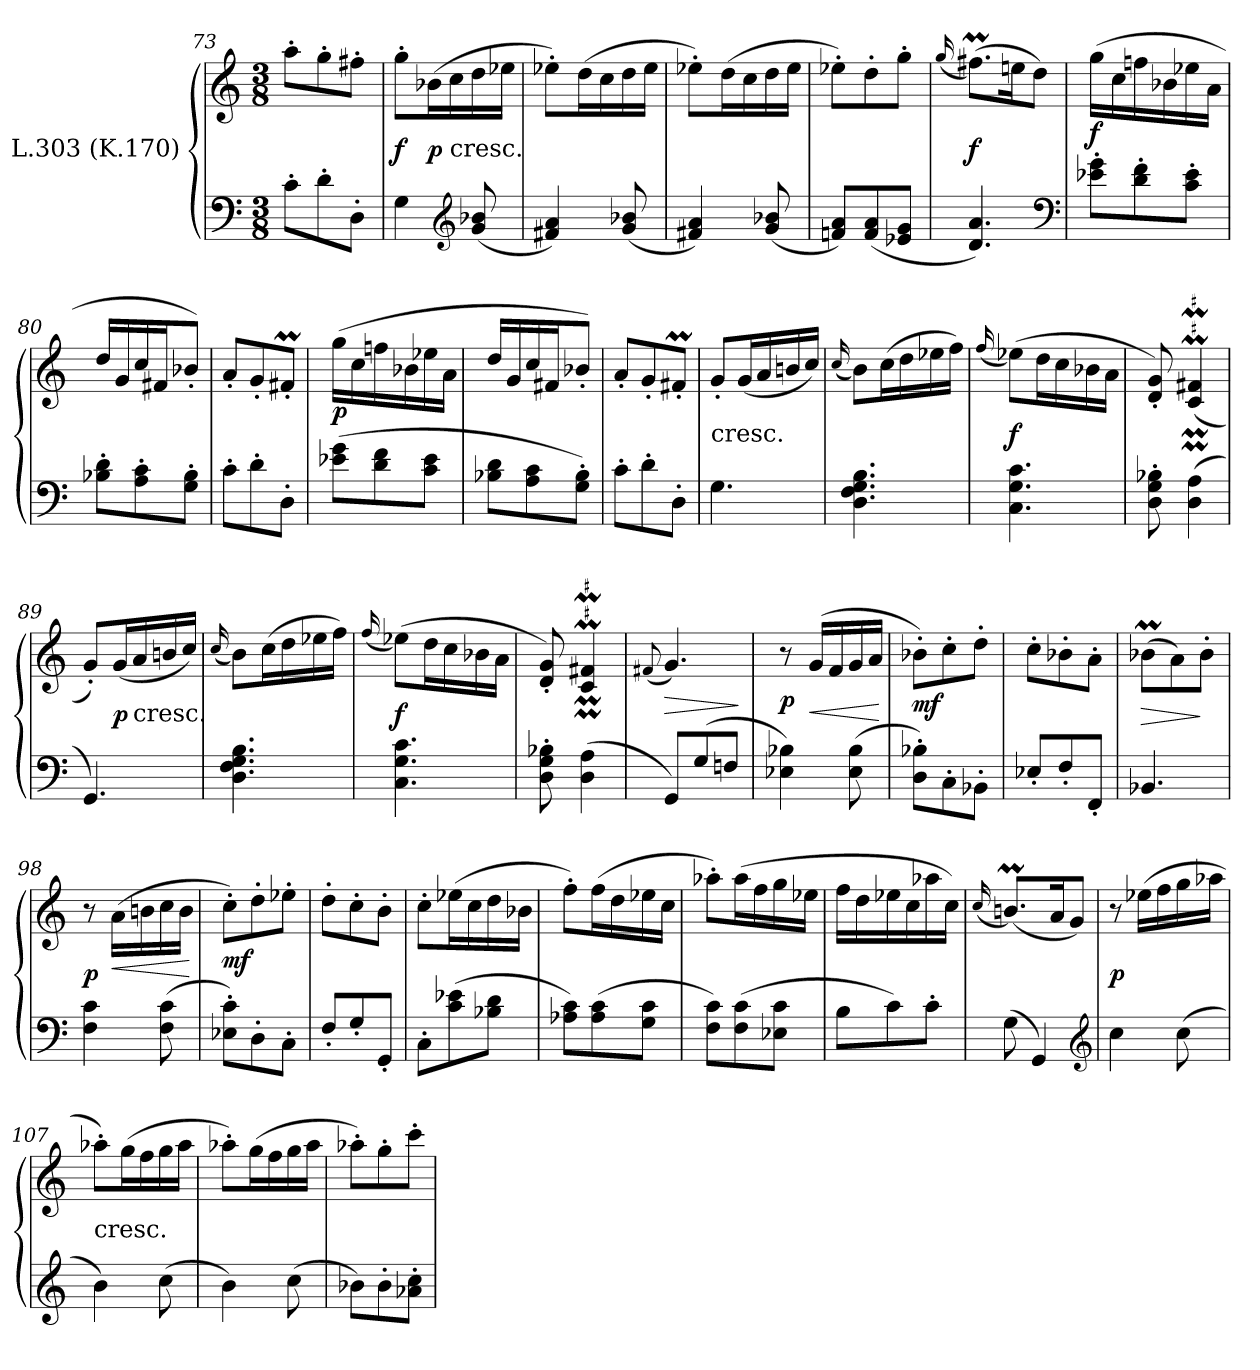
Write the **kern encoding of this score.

**kern	**kern	**dynam
*part1	*part1	*part1
*staff2	*staff1	*staff1/2
*I"L.303 (K.170)	*	*
*clefF4	*clefG2	*
*k[]	*k[]	*
*C:	*C:	*
*M3/8	*M3/8	*
=73	=73	=73
8c'L	8aa'L	.
8d'	8gg'	.
8D'J	8ff#X'J	.
=74	=74	=74
4G	8gg'L	f
.	(16b-XL	p
!	!LO:TX:c:t=cresc.	!
.	16cc	.
*clefG2	*	*
(8g 8b-X	16dd	.
.	16ee-XJJ	.
=75	=75	=75
4f#X 4a)	8ee-X'L)	.
.	(16ddL	.
.	16cc	.
(8g 8b-X	16dd	.
.	16ee-JJ	.
=76	=76	=76
4f#X 4a)	8ee-X'L)	.
.	(16ddL	.
.	16cc	.
(8g 8b-X	16dd	.
.	16ee-JJ	.
!!LO:LB:g=z
=77	=77	=77
8fn 8aL)	8ee-X'L)	.
(8f 8a	8dd'	.
8e-X 8gJ	8gg'J	.
=78	=78	=78
.	(16qqgg	.
4.d 4.a)	(8.ff#XmL)	f
.	16eenK	.
.	8ddJ)	.
*clefF4	*	*
=79	=79	=79
8e-X' 8g'L	(16ggLL	f
.	16cc	.
8d' 8f'	16ffn	.
.	16b-X	.
8c' 8e-'J	16ee-X	.
.	16aJJ	.
=80	=80	=80
8B-X' 8d'L	16ddLL	.
.	16g	.
8A' 8c'	16cc	.
.	16f#XJ	.
8G' 8B-'J	8b-X'J)	.
=81	=81	=81
8c'L	8a'L	.
8d'	8g'	.
8D'J	8f#Xm'J	.
!!LO:LB:g=z
=82	=82	=82
(8e-X 8gL	(16ggLL	p
.	16cc	.
8d 8f	16ffn	.
.	16b-X	.
8c 8e-J	16ee-X	.
.	16aJJ	.
=83	=83	=83
8B-X 8dL	16ddLL	.
.	16g	.
8A 8c	16cc	.
.	16f#XJ	.
8G' 8B-'J)	8b-X'J)	.
=84	=84	=84
8c'L	8a'L	.
8d'	8g'	.
8D'J	8f#Xm'J	.
=85	=85	=85
!	!LO:TX:c:t=cresc.	!
4.G	8g'L	.
.	(16gL	.
.	16a	.
.	16bn	.
.	16ccJJ)	.
=86	=86	=86
.	(16qqcc	.
4.D 4.F 4.G 4.B	8bL)	.
.	(16ccL	.
.	16dd	.
.	16ee-X	.
.	16ffJJ)	.
!!LO:LB:g=z
=87	=87	=87
.	(16qqff	.
4.C 4.G 4.c	(8ee-XL)	f
.	16ddL	.
.	16cc	.
.	16b-X	.
.	16aJJ	.
=88	=88	=88
8D' 8G' 8B-X'	8d' 8g')	.
(<4D 4A	(>4cM 4f#XM	.
=89	=89	=89
4.GG)	8g'L)	.
.	(16gL	p
!	!LO:TX:c:t=cresc.	!
.	16a	.
.	16bn	.
.	16ccJJ)	.
=90	=90	=90
.	(16qqcc	.
4.D 4.F 4.G 4.B	8bL)	.
.	(16ccL	.
.	16dd	.
.	16ee-X	.
.	16ffJJ)	.
=91	=91	=91
.	(16qqff	.
4.C 4.G 4.c	(8ee-XL)	f
.	16ddL	.
.	16cc	.
.	16b-X	.
.	16aJJ	.
!!LO:LB:g=z
=92	=92	=92
8D' 8G' 8B-X'	8d' 8g')	.
(<4D 4A	4cM 4f#XM	.
=93	=93	=93
.	(8qqf#X	.
8GG/L)	4.g)	>
(<8G/	.	.
8Fn/J	.	.
.	.	]
=94	=94	=94
4E-X 4B-X)	8r	p
.	(16gLL	<
.	16f	.
(<8E- 8B-	16g	.
.	16aJJ	.
.	.	[
=95	=95	=95
8D'<\ 8B-X'<\L)	8b-X'L)	mf
8C'<\	8cc'	.
8BB-X'<\J	8dd'J	.
=96	=96	=96
8E-X'L	8cc'L	.
8F'	8b-X'	.
8FF'J	8a'J	.
=97	=97	=97
4.BB-X	(8b-XM\L	>
.	8a\)	.
.	8b-'\J	]
!!LO:LB:g=z
=98	=98	=98
4F 4c	8r	p
.	(16aLL	<
.	16bn	.
(<8F 8c	16cc	.
.	16bJJ	.
.	.	[
=99	=99	=99
8E-X' 8c'L)	8cc'L)	mf
8D'	8dd'	.
8C'J	8ee-X'J	.
=100	=100	=100
8F'/L	8dd'L	.
8G'/	8cc'	.
8GG'/J	8b'J	.
=101	=101	=101
8C'L	8cc'L	.
(8c 8e-X	(16ee-XL	.
.	16cc	.
8B-X 8dJ	16dd	.
.	16b-XJJ	.
=102	=102	=102
8A-X 8cL)	8ff'L)	.
(<8A- 8c	(16ffL	.
.	16dd	.
8G 8cJ	16ee-X	.
.	16ccJJ	.
!!LO:LB:g=z
=103	=103	=103
8F 8cL)	8aa-X'L)	.
(<8F 8c	(16aa-L	.
.	16ff	.
8E-X 8cJ	16gg	.
.	16ee-XJJ	.
=104	=104	=104
8BL	16ffLL	.
.	16dd	.
8c)	16ee-X	.
.	16cc	.
8c'J	16aa-X	.
.	16ccJJ)	.
=105	=105	=105
.	(16qqcc	.
(8G	(8.bnmL)	.
4GG)	.	.
.	16aK	.
.	8gJ)	.
*clefG2	*	*
=106	=106	=106
4cc	8r	p
.	(16ee-XLL	.
.	16ff	.
(8cc	16gg	.
.	16aa-XJJ	.
=107	=107	=107
!	!LO:TX:c:t=cresc.	!
4b)	8aa-X'L)	.
.	(16ggL	.
.	16ff	.
(8cc	16gg	.
.	16aa-JJ	.
!!LO:LB:g=z
=108	=108	=108
4b)	8aa-X'L)	.
.	(16ggL	.
.	16ff	.
(8cc	16gg	.
.	16aa-JJ	.
=109	=109	=109
8b-XL)	8aa-X'L)	.
8b-'	8gg'	.
8a-X' 8cc'J	8ccc'J	.
=	=	=
*-	*-	*-
